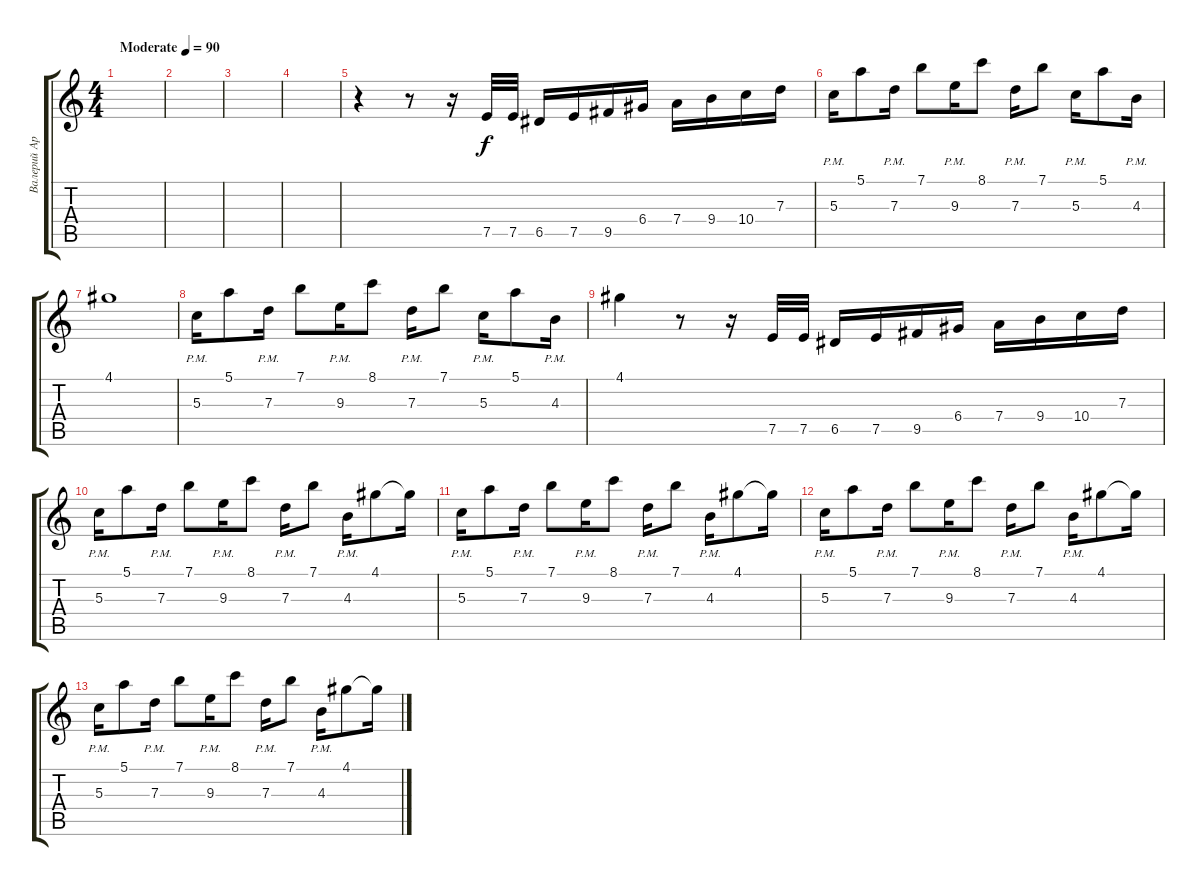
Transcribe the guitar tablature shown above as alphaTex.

\track ("Валерий Аркадин" "Валерий Ар") {instrument acousticguitarsteel}
\staff {score tabs}
\tuning (E4 B3 G3 D3 A2 E2) {hide}
\ts (4 4)
\tempo (90 "Moderate")
\clef g2
\ks c
|
|
|
|
r.4 r.8 r.16 7.5.32 7.5.32 6.5.16 7.5.16 9.5.16 6.4.16 7.4.16 9.4.16 10.4.16 7.3.16 |
5.3{pm}.16 5.1.8 7.3{pm}.16 7.1.8 9.3{pm}.16 8.1.8 7.3{pm}.16 7.1.8 5.3{pm}.16 5.1.8 4.3{pm}.16 |
4.1.1 |
5.3{pm}.16 5.1.8 7.3{pm}.16 7.1.8 9.3{pm}.16 8.1.8 7.3{pm}.16 7.1.8 5.3{pm}.16 5.1.8 4.3{pm}.16 |
4.1.4 r.8 r.16 7.5.32 7.5.32 6.5.16 7.5.16 9.5.16 6.4.16 7.4.16 9.4.16 10.4.16 7.3.16 |
5.3{pm}.16 5.1.8 7.3{pm}.16 7.1.8 9.3{pm}.16 8.1.8 7.3{pm}.16 7.1.8 4.3{pm}.16 4.1.8 4.1{t}.16 |
5.3{pm}.16 5.1.8 7.3{pm}.16 7.1.8 9.3{pm}.16 8.1.8 7.3{pm}.16 7.1.8 4.3{pm}.16 4.1.8 4.1{t}.16 |
5.3{pm}.16 5.1.8 7.3{pm}.16 7.1.8 9.3{pm}.16 8.1.8 7.3{pm}.16 7.1.8 4.3{pm}.16 4.1.8 4.1{t}.16 |
5.3{pm}.16 5.1.8 7.3{pm}.16 7.1.8 9.3{pm}.16 8.1.8 7.3{pm}.16 7.1.8 4.3{pm}.16 4.1.8 4.1{t}.16
